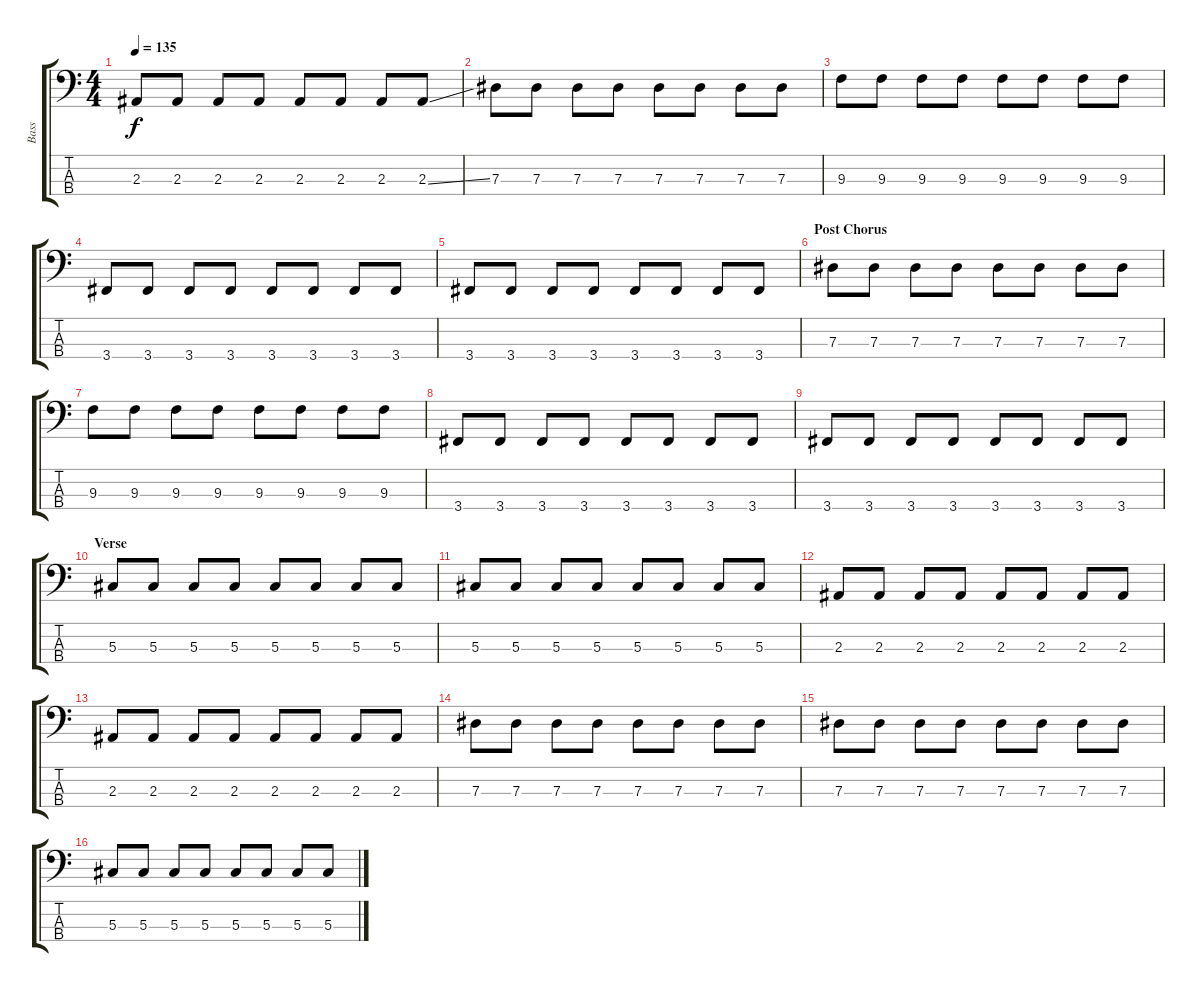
\track ("Bass" "Bass") {instrument electricbassfinger}
\staff {score tabs}
\tuning (Gb2 Db2 Ab1 Eb1) {hide}
\ts (4 4)
\tempo 135
\clef f4
\ks c
2.3.8{dy f} 2.3.8 2.3.8 2.3.8 2.3.8 2.3.8 2.3.8 2.3{ss}.8 |
7.3.8 7.3.8 7.3.8 7.3.8 7.3.8 7.3.8 7.3.8 7.3.8 |
9.3.8 9.3.8 9.3.8 9.3.8 9.3.8 9.3.8 9.3.8 9.3.8 |
3.4.8 3.4.8 3.4.8 3.4.8 3.4.8 3.4.8 3.4.8 3.4.8 |
3.4.8 3.4.8 3.4.8 3.4.8 3.4.8 3.4.8 3.4.8 3.4.8 |
\section ("" "Post Chorus")
7.3.8 7.3.8 7.3.8 7.3.8 7.3.8 7.3.8 7.3.8 7.3.8 |
9.3.8 9.3.8 9.3.8 9.3.8 9.3.8 9.3.8 9.3.8 9.3.8 |
3.4.8 3.4.8 3.4.8 3.4.8 3.4.8 3.4.8 3.4.8 3.4.8 |
3.4.8 3.4.8 3.4.8 3.4.8 3.4.8 3.4.8 3.4.8 3.4.8 |
\section ("" "Verse")
5.3.8 5.3.8 5.3.8 5.3.8 5.3.8 5.3.8 5.3.8 5.3.8 |
5.3.8 5.3.8 5.3.8 5.3.8 5.3.8 5.3.8 5.3.8 5.3.8 |
2.3.8 2.3.8 2.3.8 2.3.8 2.3.8 2.3.8 2.3.8 2.3.8 |
2.3.8 2.3.8 2.3.8 2.3.8 2.3.8 2.3.8 2.3.8 2.3.8 |
7.3.8 7.3.8 7.3.8 7.3.8 7.3.8 7.3.8 7.3.8 7.3.8 |
7.3.8 7.3.8 7.3.8 7.3.8 7.3.8 7.3.8 7.3.8 7.3.8 |
5.3.8 5.3.8 5.3.8 5.3.8 5.3.8 5.3.8 5.3.8 5.3.8
